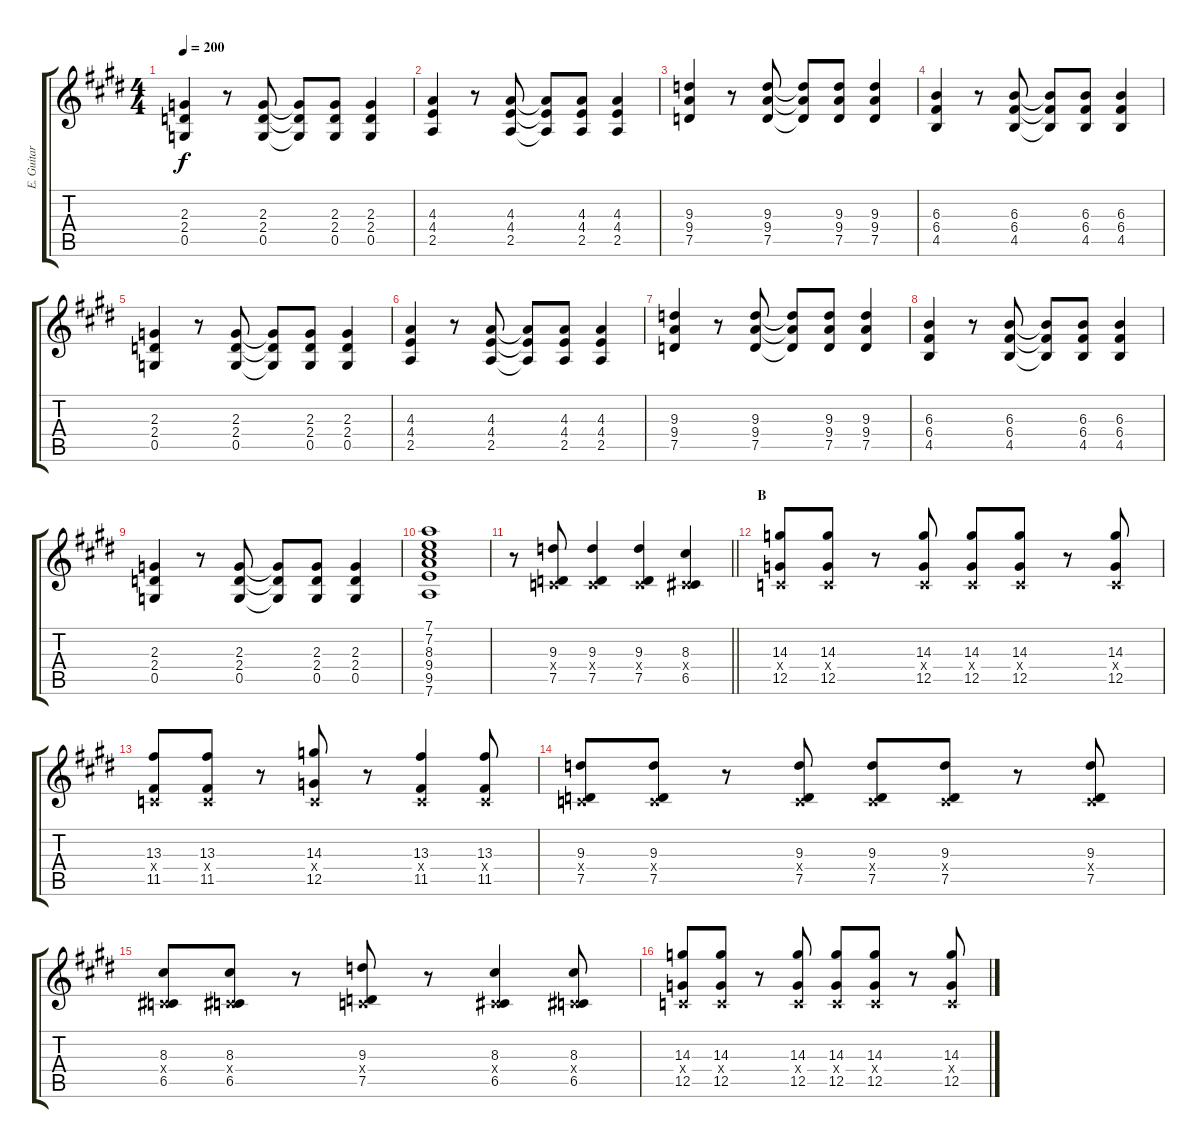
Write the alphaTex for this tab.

\track ("E. Guitar II" "E. Guitar ") {instrument overdrivenguitar}
\staff {score tabs}
\tuning (D4 A3 F3 C3 G2 D2) {hide}
\ts (4 4)
\tempo 200
\clef g2
\ks e
(2.3 2.4 0.5).4{dy f} r.8 (2.3 2.4 0.5).8 (2.3{t} 2.4{t} 0.5{t}).8 (2.3 2.4 0.5).8 (2.3 2.4 0.5).4 |
(4.3 4.4 2.5).4 r.8 (4.3 4.4 2.5).8 (4.3{t} 4.4{t} 2.5{t}).8 (4.3 4.4 2.5).8 (4.3 4.4 2.5).4 |
(9.3 9.4 7.5).4 r.8 (9.3 9.4 7.5).8 (9.3{t} 9.4{t} 7.5{t}).8 (9.3 9.4 7.5).8 (9.3 9.4 7.5).4 |
(6.3 6.4 4.5).4 r.8 (6.3 6.4 4.5).8 (6.3{t} 6.4{t} 4.5{t}).8 (6.3 6.4 4.5).8 (6.3 6.4 4.5).4 |
(2.3 2.4 0.5).4 r.8 (2.3 2.4 0.5).8 (2.3{t} 2.4{t} 0.5{t}).8 (2.3 2.4 0.5).8 (2.3 2.4 0.5).4 |
(4.3 4.4 2.5).4 r.8 (4.3 4.4 2.5).8 (4.3{t} 4.4{t} 2.5{t}).8 (4.3 4.4 2.5).8 (4.3 4.4 2.5).4 |
(9.3 9.4 7.5).4 r.8 (9.3 9.4 7.5).8 (9.3{t} 9.4{t} 7.5{t}).8 (9.3 9.4 7.5).8 (9.3 9.4 7.5).4 |
(6.3 6.4 4.5).4 r.8 (6.3 6.4 4.5).8 (6.3{t} 6.4{t} 4.5{t}).8 (6.3 6.4 4.5).8 (6.3 6.4 4.5).4 |
(2.3 2.4 0.5).4 r.8 (2.3 2.4 0.5).8 (2.3{t} 2.4{t} 0.5{t}).8 (2.3 2.4 0.5).8 (2.3 2.4 0.5).4 |
(7.1 7.2 8.3 9.4 9.5 7.6).1 |
\barLineRight lightlight
r.8 (9.3 0.4{x} 7.5).8 (9.3 0.4{x} 7.5).4 (9.3 0.4{x} 7.5).4 (8.3 0.4{x} 6.5).4 |
\section ("" "B")
(14.3 0.4{x} 12.5).8 (14.3 0.4{x} 12.5).8 r.8 (14.3 0.4{x} 12.5).8 (14.3 0.4{x} 12.5).8 (14.3 0.4{x} 12.5).8 r.8 (14.3 0.4{x} 12.5).8 |
(13.3 0.4{x} 11.5).8 (13.3 0.4{x} 11.5).8 r.8 (14.3 0.4{x} 12.5).8 r.8 (13.3 0.4{x} 11.5).4 (13.3 0.4{x} 11.5).8 |
(9.3 0.4{x} 7.5).8 (9.3 0.4{x} 7.5).8 r.8 (9.3 0.4{x} 7.5).8 (9.3 0.4{x} 7.5).8 (9.3 0.4{x} 7.5).8 r.8 (9.3 0.4{x} 7.5).8 |
(8.3 0.4{x} 6.5).8 (8.3 0.4{x} 6.5).8 r.8 (9.3 0.4{x} 7.5).8 r.8 (8.3 0.4{x} 6.5).4 (8.3 0.4{x} 6.5).8 |
(14.3 0.4{x} 12.5).8 (14.3 0.4{x} 12.5).8 r.8 (14.3 0.4{x} 12.5).8 (14.3 0.4{x} 12.5).8 (14.3 0.4{x} 12.5).8 r.8 (14.3 0.4{x} 12.5).8
